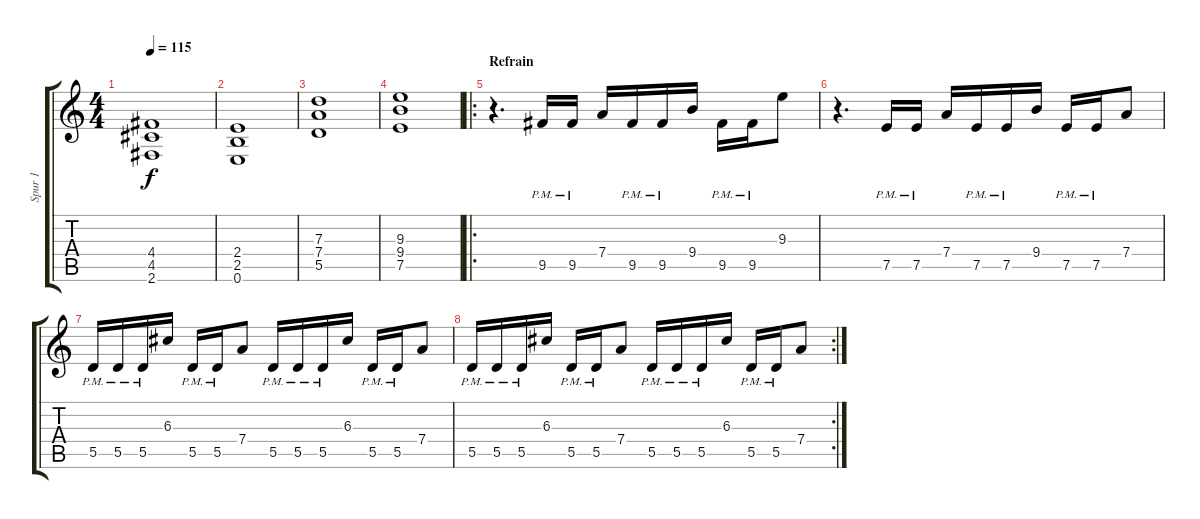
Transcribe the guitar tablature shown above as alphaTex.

\track ("Spur 1" "Spur 1") {instrument distortionguitar}
\staff {score tabs}
\tuning (E4 B3 G3 D3 A2 E2) {hide}
\ts (4 4)
\tempo 115
\clef g2
\ks c
(4.4 4.5 2.6).1{dy f} |
(2.4 2.5 0.6).1 |
(7.3 7.4 5.5).1 |
(9.3 9.4 7.5).1 |
\ro
\section ("" "Refrain")
r.4{d} 9.5{pm}.16 9.5{pm}.16 7.4.16 9.5{pm}.16 9.5{pm}.16 9.4.16 9.5{pm}.16 9.5{pm}.16 9.3.8 |
r.4{d} 7.5{pm}.16 7.5{pm}.16 7.4.16 7.5{pm}.16 7.5{pm}.16 9.4.16 7.5{pm}.16 7.5{pm}.16 7.4.8 |
5.5{pm}.16 5.5{pm}.16 5.5{pm}.16 6.3.16 5.5{pm}.16 5.5{pm}.16 7.4.8 5.5{pm}.16 5.5{pm}.16 5.5{pm}.16 6.3.16 5.5{pm}.16 5.5{pm}.16 7.4.8 |
\rc 2
5.5{pm}.16 5.5{pm}.16 5.5{pm}.16 6.3.16 5.5{pm}.16 5.5{pm}.16 7.4.8 5.5{pm}.16 5.5{pm}.16 5.5{pm}.16 6.3.16 5.5{pm}.16 5.5{pm}.16 7.4.8
